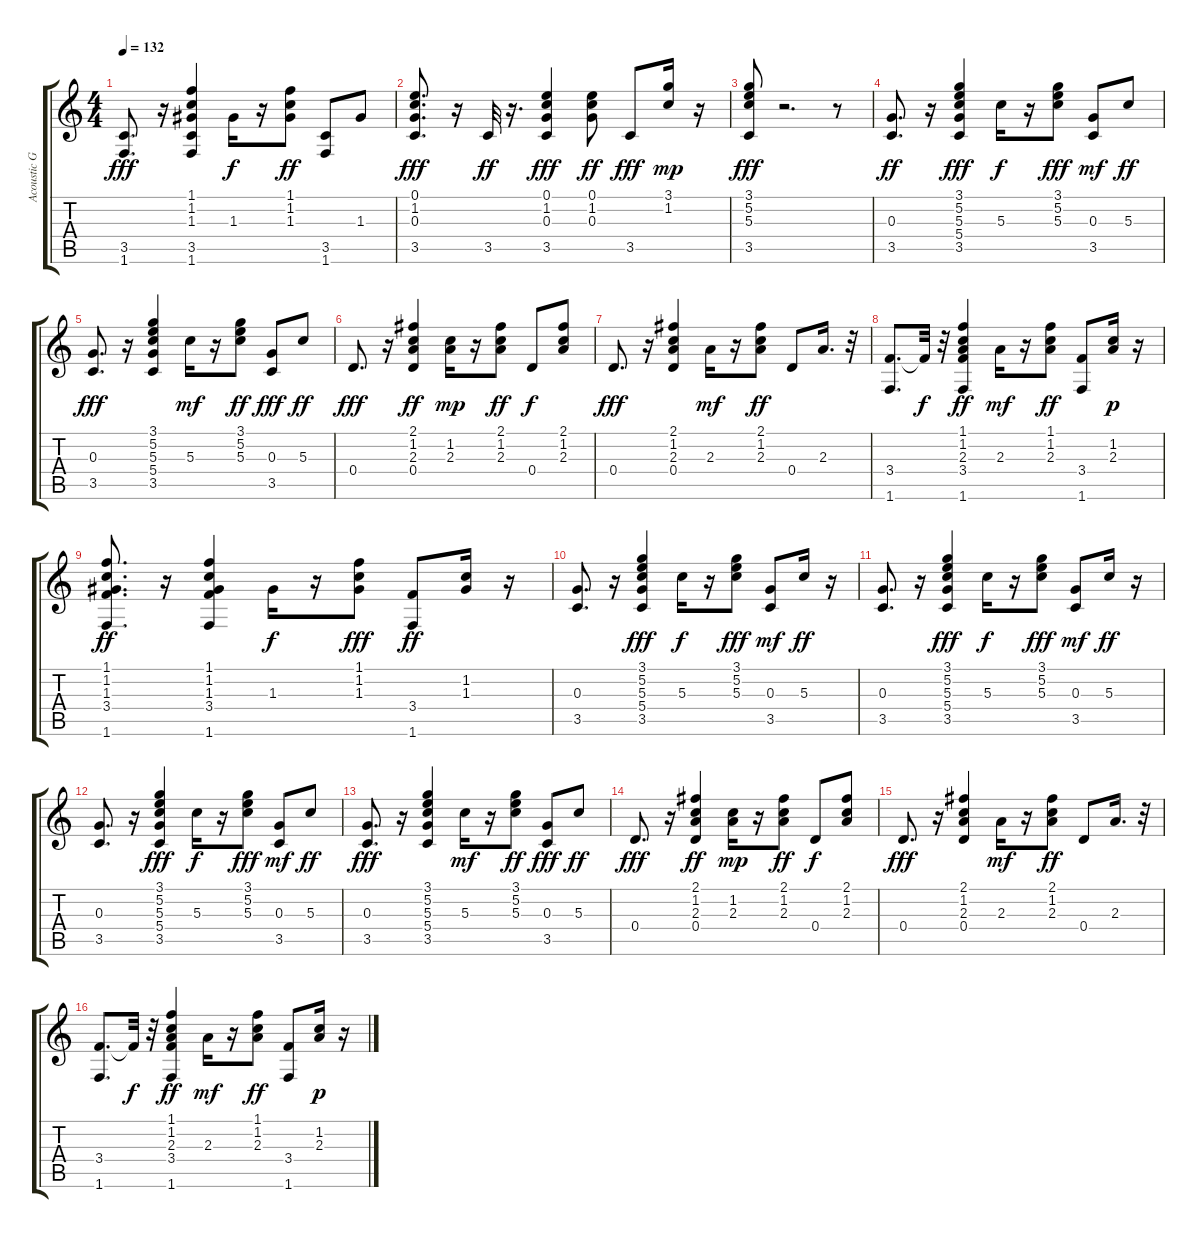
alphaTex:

\track ("Acoustic Guitar" "Acoustic G") {instrument acousticguitarsteel}
\staff {score tabs}
\tuning (E4 B3 G3 D3 A2 E2) {hide}
\ts (4 4)
\tempo 132
\clef g2
\ks c
(3.5 1.6).8{d dy fff} r.16 (1.1 1.2 1.3 3.5 1.6).4 1.3.16{dy f} r.16 (1.1 1.2 1.3).8{dy ff} (3.5 1.6).8 1.3.8 |
(0.1 1.2 0.3 3.5).8{d dy fff} r.16 3.5.32{dy ff} r.16{d} (0.1 1.2 0.3 3.5).4{dy fff} (0.1 1.2 0.3).8{dy ff} 3.5.8{dy fff} (3.1 1.2).16{dy mp} r.16 |
(3.1 5.2 5.3 3.5).8{dy fff} r.2{d} r.8 |
(0.3 3.5).8{d dy ff} r.16 (3.1 5.2 5.3 5.4 3.5).4{dy fff} 5.3.16{dy f} r.16 (3.1 5.2 5.3).8{dy fff} (0.3 3.5).8{dy mf} 5.3.8{dy ff} |
(0.3 3.5).8{d dy fff} r.16 (3.1 5.2 5.3 5.4 3.5).4 5.3.16{dy mf} r.16 (3.1 5.2 5.3).8{dy ff} (0.3 3.5).8{dy fff} 5.3.8{dy ff} |
0.4.8{d dy fff} r.16 (2.1 1.2 2.3 0.4).4{dy ff} (1.2 2.3).16{dy mp} r.16 (2.1 1.2 2.3).8{dy ff} 0.4.8{dy f} (2.1 1.2 2.3).8 |
0.4.8{d dy fff} r.16 (2.1 1.2 2.3 0.4).4 2.3.16{dy mf} r.16 (2.1 1.2 2.3).8{dy ff} 0.4.8 2.3.16{d} r.32 |
(3.4 1.6).8{d} 3.4{t}.32{dy f} r.32 (1.1 1.2 2.3 3.4 1.6).4{dy ff} 2.3.16{dy mf} r.16 (1.1 1.2 2.3).8{dy ff} (3.4 1.6).8 (1.2 2.3).16{dy p} r.16 |
(1.1 1.2 1.3 3.4 1.6).8{d dy ff} r.16 (1.1 1.2 1.3 3.4 1.6).4 1.3.16{dy f} r.16 (1.1 1.2 1.3).8{dy fff} (3.4 1.6).8{dy ff} (1.2 1.3).16 r.16 |
(0.3 3.5).8{d} r.16 (3.1 5.2 5.3 5.4 3.5).4{dy fff} 5.3.16{dy f} r.16 (3.1 5.2 5.3).8{dy fff} (0.3 3.5).8{dy mf} 5.3.16{dy ff} r.16 |
(0.3 3.5).8{d} r.16 (3.1 5.2 5.3 5.4 3.5).4{dy fff} 5.3.16{dy f} r.16 (3.1 5.2 5.3).8{dy fff} (0.3 3.5).8{dy mf} 5.3.16{dy ff} r.16 |
(0.3 3.5).8{d} r.16 (3.1 5.2 5.3 5.4 3.5).4{dy fff} 5.3.16{dy f} r.16 (3.1 5.2 5.3).8{dy fff} (0.3 3.5).8{dy mf} 5.3.8{dy ff} |
(0.3 3.5).8{d dy fff} r.16 (3.1 5.2 5.3 5.4 3.5).4 5.3.16{dy mf} r.16 (3.1 5.2 5.3).8{dy ff} (0.3 3.5).8{dy fff} 5.3.8{dy ff} |
0.4.8{d dy fff} r.16 (2.1 1.2 2.3 0.4).4{dy ff} (1.2 2.3).16{dy mp} r.16 (2.1 1.2 2.3).8{dy ff} 0.4.8{dy f} (2.1 1.2 2.3).8 |
0.4.8{d dy fff} r.16 (2.1 1.2 2.3 0.4).4 2.3.16{dy mf} r.16 (2.1 1.2 2.3).8{dy ff} 0.4.8 2.3.16{d} r.32 |
(3.4 1.6).8{d} 3.4{t}.32{dy f} r.32 (1.1 1.2 2.3 3.4 1.6).4{dy ff} 2.3.16{dy mf} r.16 (1.1 1.2 2.3).8{dy ff} (3.4 1.6).8 (1.2 2.3).16{dy p} r.16
